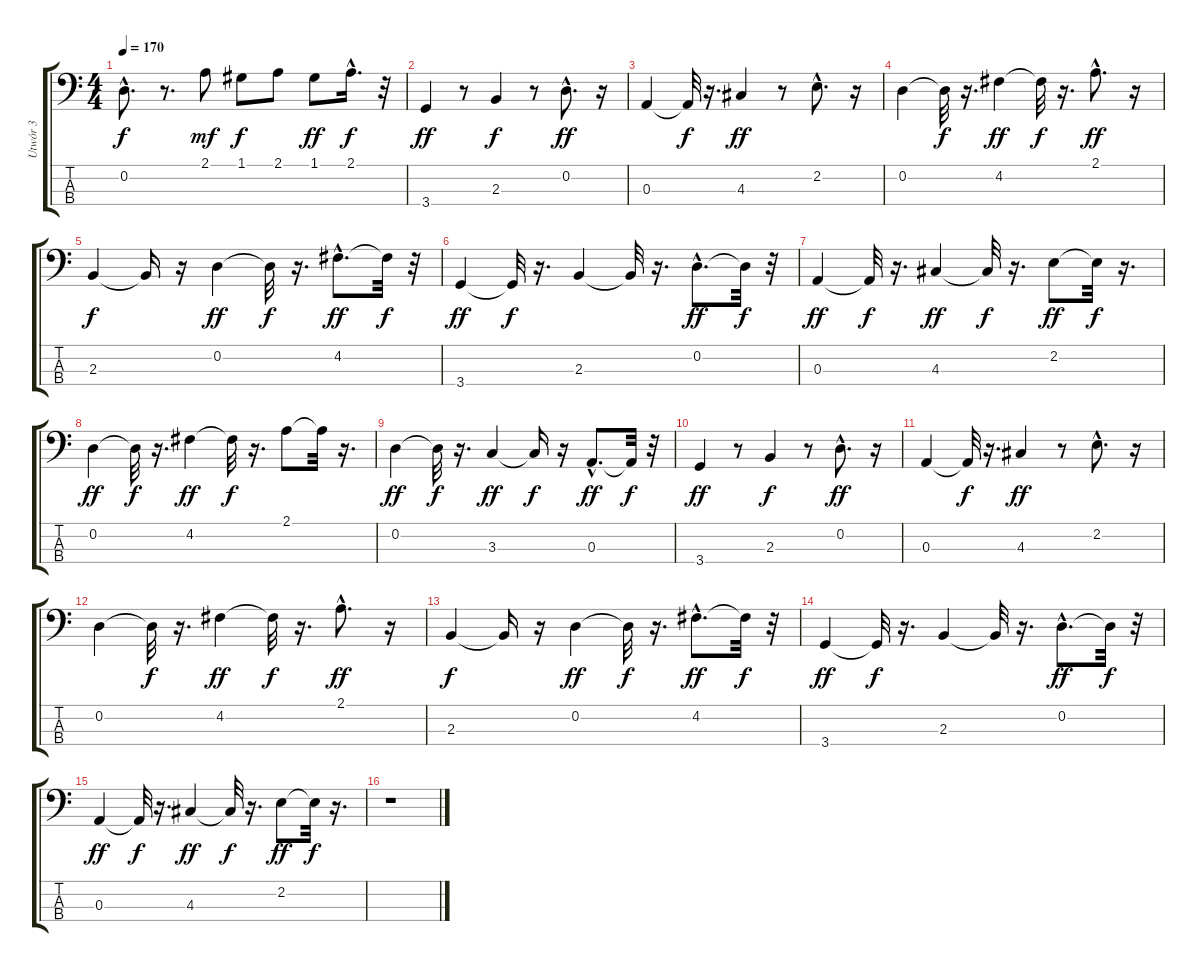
\track ("Utwór 3" "Utwór 3") {instrument electricbassfinger}
\staff {score tabs}
\tuning (G2 D2 A1 E1) {hide}
\ts (4 4)
\tempo 170
\clef f4
\ks c
0.2{hac}.8{d dy f} r.8{d} 2.1.8{dy mf} 1.1.8{dy f} 2.1.8 1.1.8{dy ff} 2.1{hac}.16{d dy f} r.32 |
3.4.4{dy ff} r.8 2.3.4{dy f} r.8 0.2{hac}.8{d dy ff} r.16 |
0.3.4 0.3{t}.32{dy f} r.16{d} 4.3.4{dy ff} r.8 2.2{hac}.8{d} r.16 |
0.2.4 0.2{t}.32{dy f} r.16{d} 4.2.4{dy ff} 4.2{t}.32{dy f} r.16{d} 2.1{hac}.8{d dy ff} r.16 |
2.3.4{dy f} 2.3{t}.16 r.16 0.2.4{dy ff} 0.2{t}.32{dy f} r.16{d} 4.2{hac}.8{d dy ff} 4.2{t}.32{dy f} r.32 |
3.4.4{dy ff} 3.4{t}.32{dy f} r.16{d} 2.3.4 2.3{t}.32 r.16{d} 0.2{hac}.8{d dy ff} 0.2{t}.32{dy f} r.32 |
0.3.4{dy ff} 0.3{t}.32{dy f} r.16{d} 4.3.4{dy ff} 4.3{t}.32{dy f} r.16{d} 2.2.8{dy ff} 2.2{t}.32{dy f} r.16{d} |
0.2.4{dy ff} 0.2{t}.32{dy f} r.16{d} 4.2.4{dy ff} 4.2{t}.32{dy f} r.16{d} 2.1.8 2.1{t}.32 r.16{d} |
0.2.4{dy ff} 0.2{t}.32{dy f} r.16{d} 3.3.4{dy ff} 3.3{t}.16{dy f} r.16 0.3{hac}.8{d dy ff} 0.3{t}.32{dy f} r.32 |
3.4.4{dy ff} r.8 2.3.4{dy f} r.8 0.2{hac}.8{d dy ff} r.16 |
0.3.4 0.3{t}.32{dy f} r.16{d} 4.3.4{dy ff} r.8 2.2{hac}.8{d} r.16 |
0.2.4 0.2{t}.32{dy f} r.16{d} 4.2.4{dy ff} 4.2{t}.32{dy f} r.16{d} 2.1{hac}.8{d dy ff} r.16 |
2.3.4{dy f} 2.3{t}.16 r.16 0.2.4{dy ff} 0.2{t}.32{dy f} r.16{d} 4.2{hac}.8{d dy ff} 4.2{t}.32{dy f} r.32 |
3.4.4{dy ff} 3.4{t}.32{dy f} r.16{d} 2.3.4 2.3{t}.32 r.16{d} 0.2{hac}.8{d dy ff} 0.2{t}.32{dy f} r.32 |
0.3.4{dy ff} 0.3{t}.32{dy f} r.16{d} 4.3.4{dy ff} 4.3{t}.32{dy f} r.16{d} 2.2.8{dy ff} 2.2{t}.32{dy f} r.16{d} |
r.1
